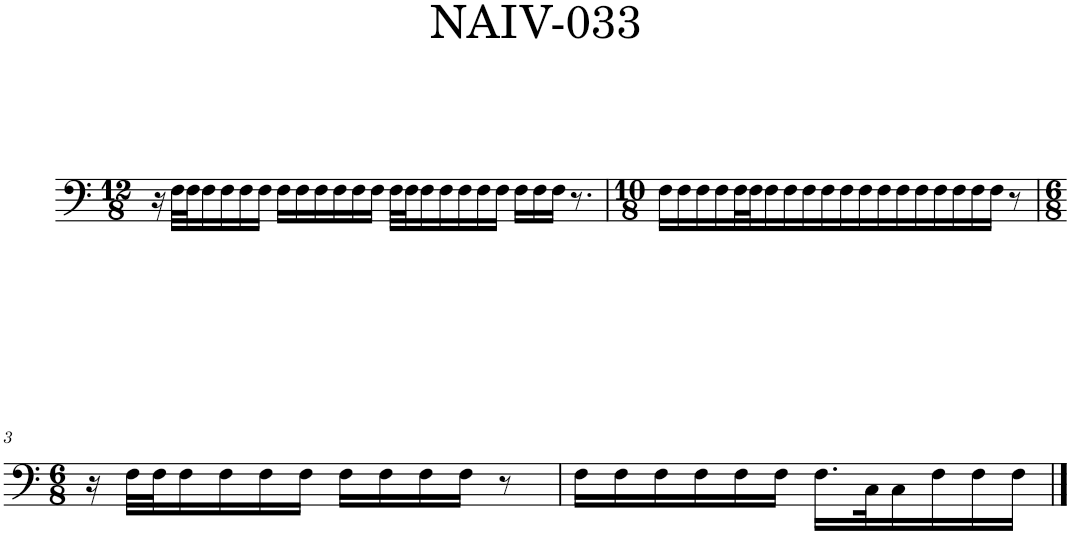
**kern
*part1
*staff1
*I"Piano
*I'Pno.
*clefF4
*k[]
*M12/8
=1
16r
32F\LLL
32F\J
16F\
16F\
16F\
16F\JJ
16F\LL
16F\
16F\
16F\
16F\
16F\JJ
32F\LLL
32F\J
16F\
16F\
16F\
16F\
16F\JJ
16F\LL
16F\
16F\JJ
8.r
=2
*M10/8
16F\LL
16F\
16F\
16F\
32F\L
32F\J
16F\
16F\
16F\
16F\
16F\
16F\
16F\
16F\
16F\
16F\
16F\
16F\
16F\JJ
8r
!!LO:LB:g=z
=3
*M6/8
16r
32F\LLL
32F\J
16F\
16F\
16F\
16F\JJ
16F\LL
16F\
16F\
16F\JJ
8r
=4
16F\LL
16F\
16F\
16F\
16F\
16F\JJ
16.F\LL
32C\K
16C\
16F\
16F\
16F\JJ
==
*-
